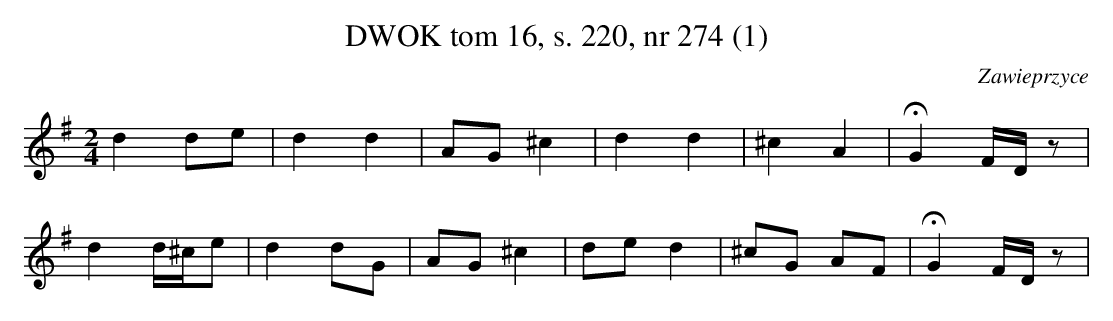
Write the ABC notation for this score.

X:1
T: DWOK tom 16, s. 220, nr 274 (1)
O:Zawieprzyce
L: 1/16
M: 2/4
K: G
d4 d2e2 | d4 d4 | A2G2 ^c4 | d4 d4 | ^c4 A4 | HG4 FD z2 |
d4 d^ce2 | d4 d2G2 | A2G2 ^c4 | d2e2 d4 | ^c2G2 A2F2 | HG4 FD z2 |
